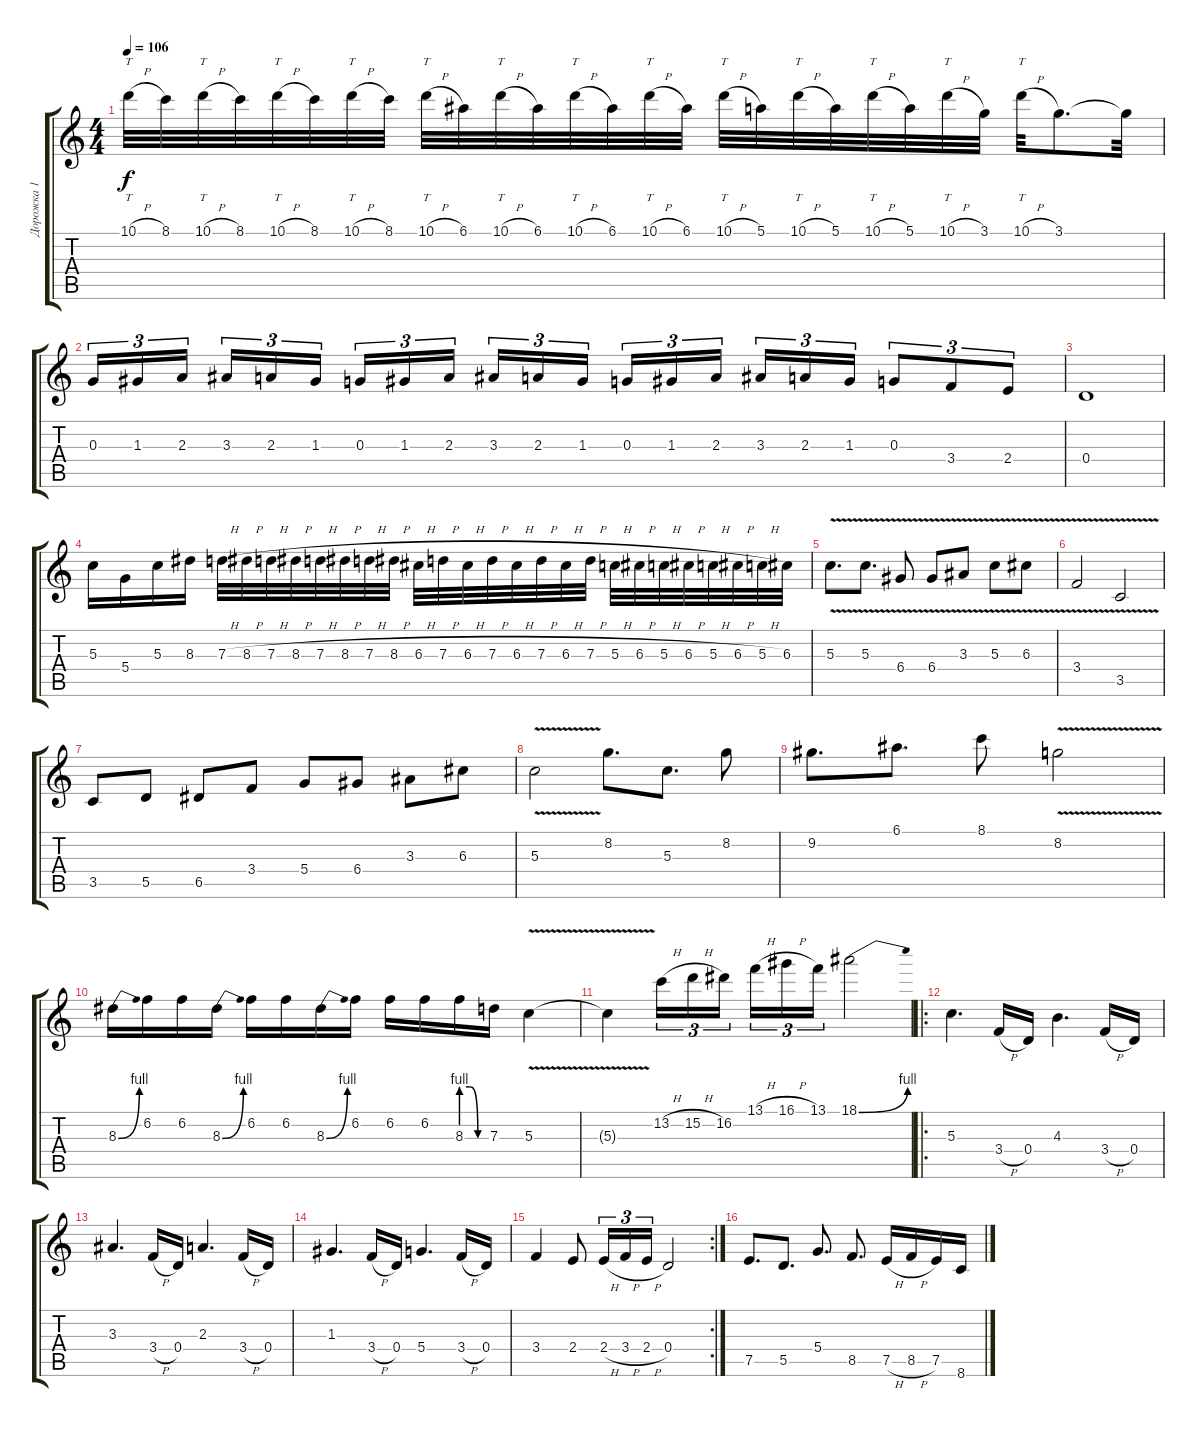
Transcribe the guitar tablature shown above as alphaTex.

\track ("Дорожка 1" "Дорожка 1") {instrument distortionguitar}
\staff {score tabs}
\tuning (E4 B3 G3 D3 A2 E2) {hide}
\ts (4 4)
\tempo 106
\clef g2
\ks c
10.1{h}.32{tt dy f} 8.1.32 10.1{h}.32{tt} 8.1.32 10.1{h}.32{tt} 8.1.32 10.1{h}.32{tt} 8.1.32 10.1{h}.32{tt} 6.1.32 10.1{h}.32{tt} 6.1.32 10.1{h}.32{tt} 6.1.32 10.1{h}.32{tt} 6.1.32 10.1{h}.32{tt} 5.1.32 10.1{h}.32{tt} 5.1.32 10.1{h}.32{tt} 5.1.32 10.1{h}.32{tt} 3.1.32 10.1{h}.32{tt} 3.1.8{d} 3.1{t}.32 |
0.3.16{tu (3 2)} 1.3.16{tu (3 2)} 2.3.16{tu (3 2) beam splitsecondary} 3.3.16{tu (3 2)} 2.3.16{tu (3 2)} 1.3.16{tu (3 2)} 0.3.16{tu (3 2)} 1.3.16{tu (3 2)} 2.3.16{tu (3 2) beam splitsecondary} 3.3.16{tu (3 2)} 2.3.16{tu (3 2)} 1.3.16{tu (3 2)} 0.3.16{tu (3 2)} 1.3.16{tu (3 2)} 2.3.16{tu (3 2) beam splitsecondary} 3.3.16{tu (3 2)} 2.3.16{tu (3 2)} 1.3.16{tu (3 2)} 0.3.8{tu (3 2)} 3.4.8{tu (3 2)} 2.4.8{tu (3 2)} |
0.4.1 |
5.3.16 5.4.16 5.3.16 8.3.16 7.3{h}.32 8.3{h}.32 7.3{h}.32 8.3{h}.32 7.3{h}.32 8.3{h}.32 7.3{h}.32 8.3{h}.32 6.3{h}.32 7.3{h}.32 6.3{h}.32 7.3{h}.32 6.3{h}.32 7.3{h}.32 6.3{h}.32 7.3{h}.32 5.3{h}.32 6.3{h}.32 5.3{h}.32 6.3{h}.32 5.3{h}.32 6.3{h}.32 5.3{h}.32 6.3.32 |
5.3{v}.8{d} 5.3{v}.8{d} 6.4{v}.8 6.4{v}.8 3.3{v}.8 5.3{v}.8 6.3{v}.8 |
3.4{v}.2 3.5{v}.2 |
3.5.8 5.5.8 6.5.8 3.4.8 5.4.8 6.4.8 3.3.8 6.3.8 |
5.3{v}.2 8.2.8{d} 5.3.8{d} 8.2.8 |
9.2.8{d} 6.1.8{d} 8.1.8 8.2{v}.2 |
8.3{be (bend 0 0 60 4)}.16 6.2.16 6.2.16 8.3{be (bend 0 0 60 4)}.16 6.2.16 6.2.16 8.3{be (bend 0 0 60 4)}.16 6.2.16 6.2.16 6.2.16 8.3{be (custom 0 4 20 4 40 0 60 0)}.16 7.3.16 5.3{v}.4 |
5.3{t}.4 13.2{h}.16{tu (3 2)} 15.2{h}.16{tu (3 2)} 16.2.16{tu (3 2) beam splitsecondary} 13.1{h}.16{tu (3 2)} 16.1{h}.16{tu (3 2)} 13.1.16{tu (3 2)} 18.1{be (bend 0 0 60 4)}.2 |
\ro
5.3.4{d} 3.4{h}.16 0.4.16 4.3.4{d} 3.4{h}.16 0.4.16 |
3.3.4{d} 3.4{h}.16 0.4.16 2.3.4{d} 3.4{h}.16 0.4.16 |
1.3.4{d} 3.4{h}.16 0.4.16 5.4.4{d} 3.4{h}.16 0.4.16 |
\rc 2
3.4.4 2.4.8 2.4{h}.16{tu (3 2)} 3.4{h}.16{tu (3 2)} 2.4{h}.16{tu (3 2)} 0.4.2 |
7.5.8{d} 5.5.8{d} 5.4.8{d} 8.5.8{d} 7.5{h}.16 8.5{h}.16 7.5.16 8.6.16
